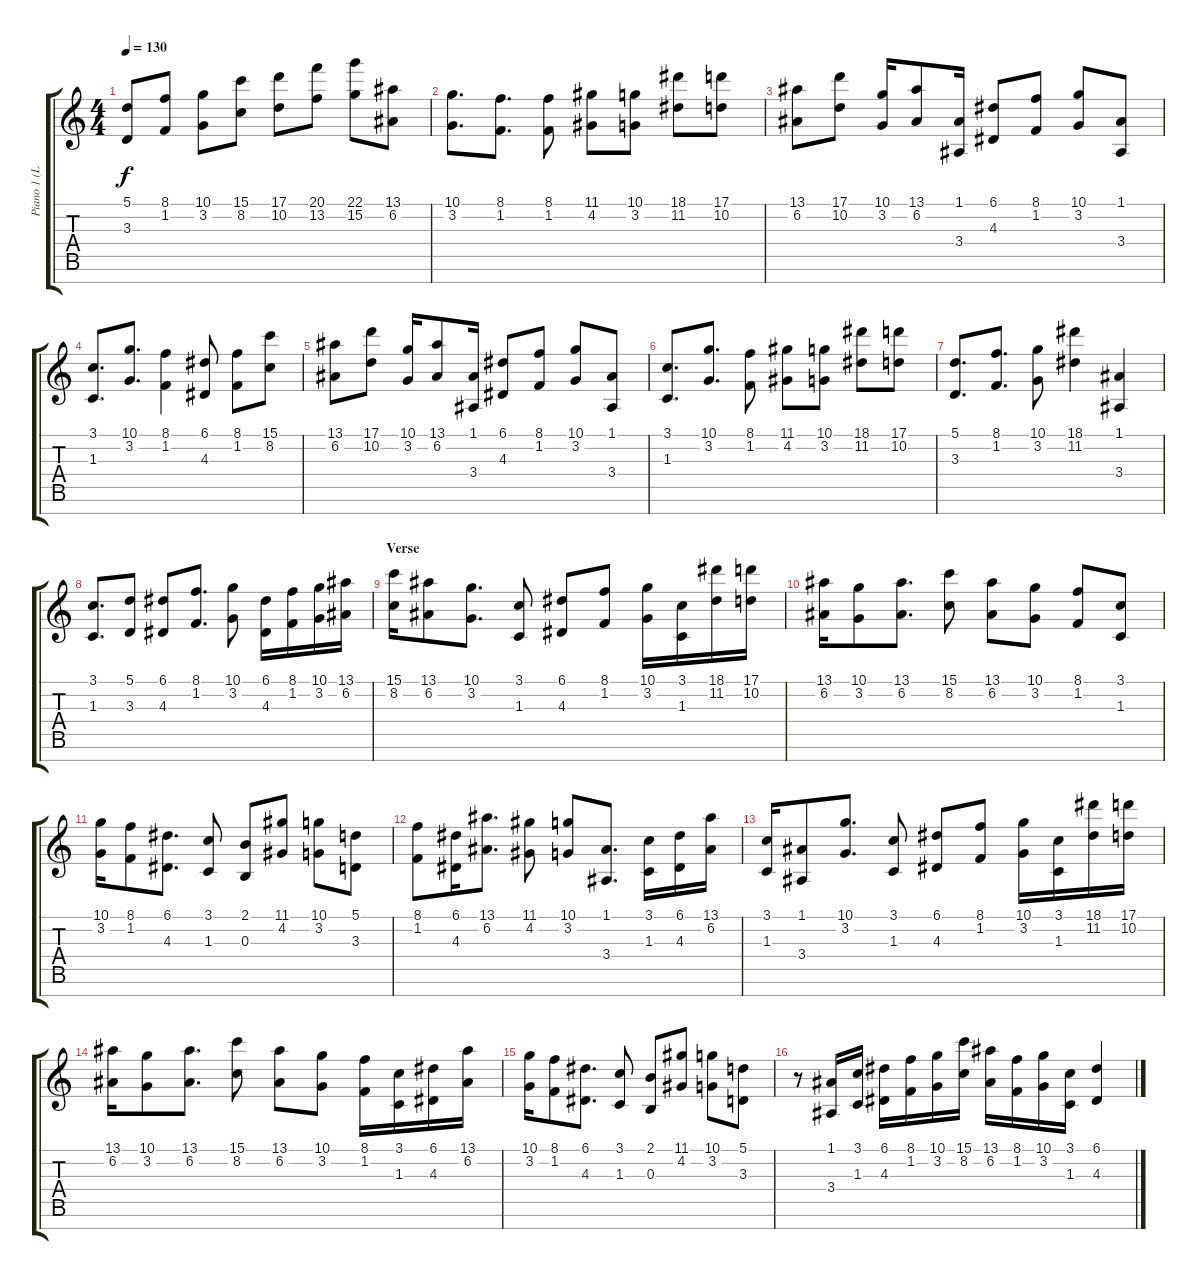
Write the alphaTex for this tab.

\track ("Piano 1 (L)" "Piano 1 (L") {instrument electricgrandpiano}
\staff {score tabs}
\tuning (A4 E4 B3 G3 D3 A2 E2) {hide}
\ts (4 4)
\tempo 130
\clef g2
\ks c
(5.1 3.3).8{dy f} (8.1 1.2).8 (10.1 3.2).8 (15.1 8.2).8 (17.1 10.2).8 (20.1 13.2).8 (22.1 15.2).8 (13.1 6.2).8 |
(10.1 3.2).8{d} (8.1 1.2).8{d} (8.1 1.2).8 (11.1 4.2).8 (10.1 3.2).8 (18.1 11.2).8 (17.1 10.2).8 |
(13.1 6.2).8 (17.1 10.2).8 (10.1 3.2).16 (13.1 6.2).8 (1.1 3.4).16 (6.1 4.3).8 (8.1 1.2).8 (10.1 3.2).8 (1.1 3.4).8 |
(3.1 1.3).8{d} (10.1 3.2).8{d} (8.1 1.2).4 (6.1 4.3).8 (8.1 1.2).8 (15.1 8.2).8 |
(13.1 6.2).8 (17.1 10.2).8 (10.1 3.2).16 (13.1 6.2).8 (1.1 3.4).16 (6.1 4.3).8 (8.1 1.2).8 (10.1 3.2).8 (1.1 3.4).8 |
(3.1 1.3).8{d} (10.1 3.2).8{d} (8.1 1.2).8 (11.1 4.2).8 (10.1 3.2).8 (18.1 11.2).8 (17.1 10.2).8 |
(5.1 3.3).8{d} (8.1 1.2).8{d} (10.1 3.2).8 (18.1 11.2).4 (1.1 3.4).4 |
(3.1 1.3).8{d} (5.1 3.3).8 (6.1 4.3).8 (8.1 1.2).8{d} (10.1 3.2).8 (6.1 4.3).16 (8.1 1.2).16 (10.1 3.2).16 (13.1 6.2).16 |
\section ("" "Verse")
(15.1 8.2).16 (13.1 6.2).8 (10.1 3.2).8{d} (3.1 1.3).8 (6.1 4.3).8 (8.1 1.2).8 (10.1 3.2).16 (3.1 1.3).16 (18.1 11.2).16 (17.1 10.2).16 |
(13.1 6.2).16 (10.1 3.2).8 (13.1 6.2).8{d} (15.1 8.2).8 (13.1 6.2).8 (10.1 3.2).8 (8.1 1.2).8 (3.1 1.3).8 |
(10.1 3.2).16 (8.1 1.2).8 (6.1 4.3).8{d} (3.1 1.3).8 (2.1 0.3).8 (11.1 4.2).8 (10.1 3.2).8 (5.1 3.3).8 |
(8.1 1.2).8 (6.1 4.3).16 (13.1 6.2).8{d} (11.1 4.2).8 (10.1 3.2).8 (1.1 3.4).8{d} (3.1 1.3).16 (6.1 4.3).16 (13.1 6.2).16 |
(3.1 1.3).16 (1.1 3.4).8 (10.1 3.2).8{d} (3.1 1.3).8 (6.1 4.3).8 (8.1 1.2).8 (10.1 3.2).16 (3.1 1.3).16 (18.1 11.2).16 (17.1 10.2).16 |
(13.1 6.2).16 (10.1 3.2).8 (13.1 6.2).8{d} (15.1 8.2).8 (13.1 6.2).8 (10.1 3.2).8 (8.1 1.2).16 (3.1 1.3).16 (6.1 4.3).16 (13.1 6.2).16 |
(10.1 3.2).16 (8.1 1.2).8 (6.1 4.3).8{d} (3.1 1.3).8 (2.1 0.3).8 (11.1 4.2).8 (10.1 3.2).8 (5.1 3.3).8 |
r.8 (1.1 3.4).16 (3.1 1.3).16 (6.1 4.3).16 (8.1 1.2).16 (10.1 3.2).16 (15.1 8.2).16 (13.1 6.2).16 (8.1 1.2).16 (10.1 3.2).16 (3.1 1.3).16 (6.1 4.3).4
